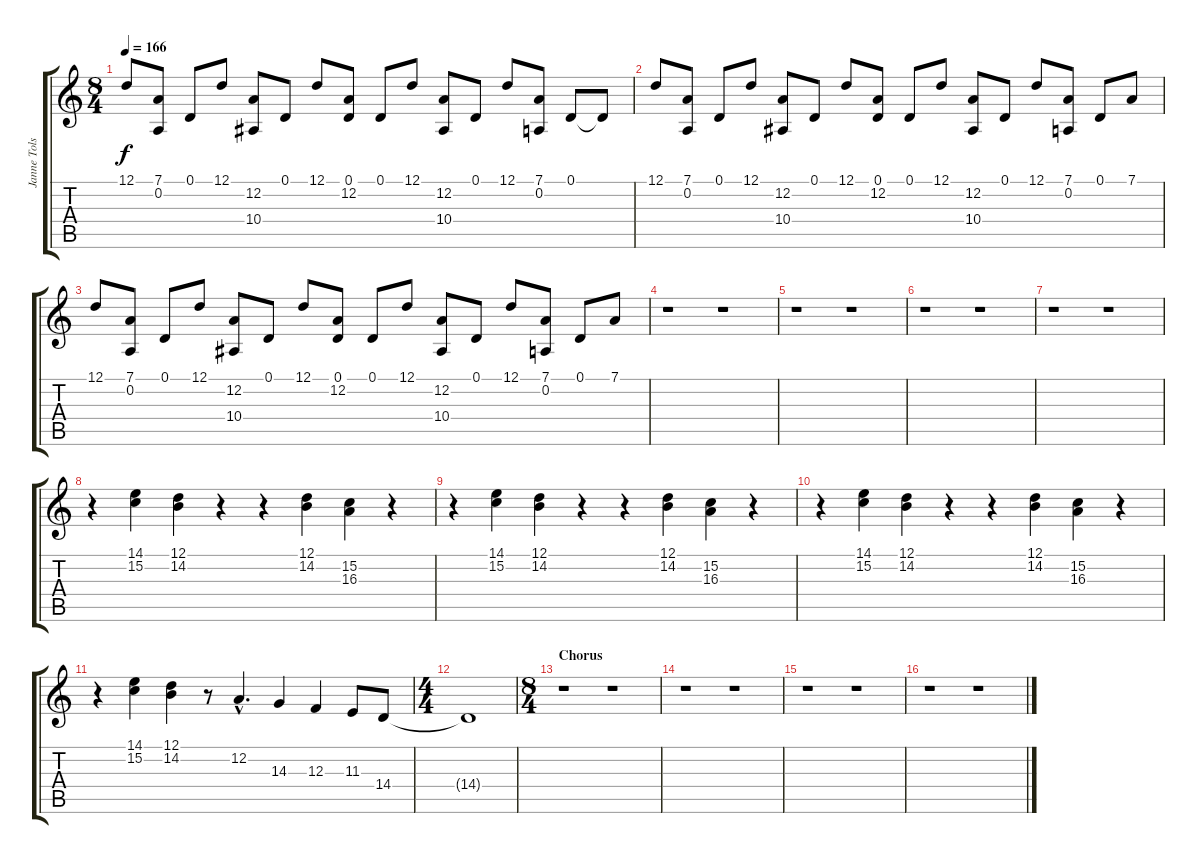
\track ("Janne Tolsa - Lead Keyboard" "Janne Tols") {instrument pad3polysynth}
\staff {score tabs}
\tuning (D4 A3 F3 C3 G2 D2) {hide}
\ts (8 4)
\tempo 166
\clef g2
\ks c
12.1.8{dy f} (7.1 0.2).8 0.1.8 12.1.8 (12.2 10.4).8 0.1.8 12.1.8 (0.1 12.2).8 0.1.8 12.1.8 (12.2 10.4).8 0.1.8 12.1.8 (7.1 0.2).8 0.1.8 0.1{t}.8 |
12.1.8 (7.1 0.2).8 0.1.8 12.1.8 (12.2 10.4).8 0.1.8 12.1.8 (0.1 12.2).8 0.1.8 12.1.8 (12.2 10.4).8 0.1.8 12.1.8 (7.1 0.2).8 0.1.8 7.1.8 |
12.1.8 (7.1 0.2).8 0.1.8 12.1.8 (12.2 10.4).8 0.1.8 12.1.8 (0.1 12.2).8 0.1.8 12.1.8 (12.2 10.4).8 0.1.8 12.1.8 (7.1 0.2).8 0.1.8 7.1.8 |
r.1 r.1 |
r.1 r.1 |
r.1 r.1 |
r.1 r.1 |
r.4 (14.1 15.2).4 (12.1 14.2).4 r.4 r.4 (12.1 14.2).4 (15.2 16.3).4 r.4 |
r.4 (14.1 15.2).4 (12.1 14.2).4 r.4 r.4 (12.1 14.2).4 (15.2 16.3).4 r.4 |
r.4 (14.1 15.2).4 (12.1 14.2).4 r.4 r.4 (12.1 14.2).4 (15.2 16.3).4 r.4 |
r.4 (14.1 15.2).4 (12.1 14.2).4 r.8 12.2{hac}.4{d} 14.3.4 12.3.4 11.3.8 14.4.8 |
\ts (4 4)
14.4{t}.1 |
\ts (8 4)
\section ("" "Chorus")
r.1 r.1 |
r.1 r.1 |
r.1 r.1 |
r.1 r.1
